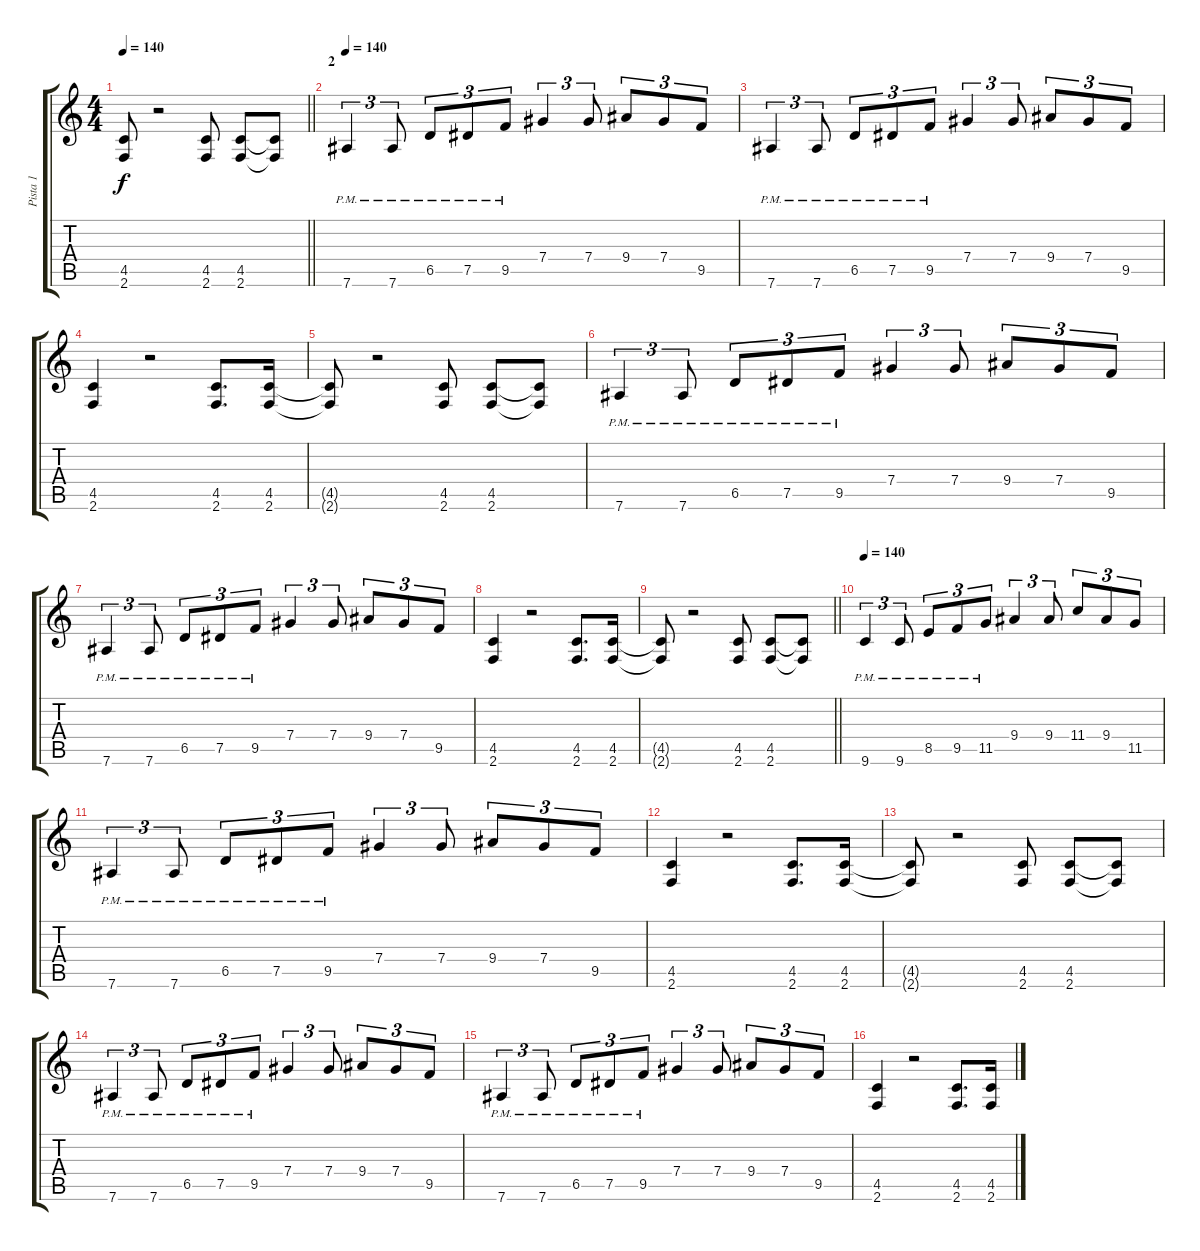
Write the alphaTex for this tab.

\track ("Pista 1" "Pista 1") {instrument distortionguitar}
\staff {score tabs}
\tuning (Eb4 Bb3 Gb3 Db3 Ab2 Eb2) {hide}
\ts (4 4)
\tempo 140
\clef g2
\barLineRight lightlight
\ks c
(4.5{t} 2.6{t}).8{dy f} r.2 (4.5 2.6).8 (4.5 2.6).8 (4.5{t} 2.6{t}).8 |
\section ("" "2")
\tempo 140
7.6{pm}.4{tu (3 2)} 7.6{pm}.8{tu (3 2)} 6.5{pm}.8{tu (3 2)} 7.5{pm}.8{tu (3 2)} 9.5{pm}.8{tu (3 2)} 7.4.4{tu (3 2)} 7.4.8{tu (3 2)} 9.4.8{tu (3 2)} 7.4.8{tu (3 2)} 9.5.8{tu (3 2)} |
7.6{pm}.4{tu (3 2)} 7.6{pm}.8{tu (3 2)} 6.5{pm}.8{tu (3 2)} 7.5{pm}.8{tu (3 2)} 9.5{pm}.8{tu (3 2)} 7.4.4{tu (3 2)} 7.4.8{tu (3 2)} 9.4.8{tu (3 2)} 7.4.8{tu (3 2)} 9.5.8{tu (3 2)} |
(4.5 2.6).4 r.2 (4.5 2.6).8{d} (4.5 2.6).16 |
(4.5{t} 2.6{t}).8 r.2 (4.5 2.6).8 (4.5 2.6).8 (4.5{t} 2.6{t}).8 |
7.6{pm}.4{tu (3 2)} 7.6{pm}.8{tu (3 2)} 6.5{pm}.8{tu (3 2)} 7.5{pm}.8{tu (3 2)} 9.5{pm}.8{tu (3 2)} 7.4.4{tu (3 2)} 7.4.8{tu (3 2)} 9.4.8{tu (3 2)} 7.4.8{tu (3 2)} 9.5.8{tu (3 2)} |
7.6{pm}.4{tu (3 2)} 7.6{pm}.8{tu (3 2)} 6.5{pm}.8{tu (3 2)} 7.5{pm}.8{tu (3 2)} 9.5{pm}.8{tu (3 2)} 7.4.4{tu (3 2)} 7.4.8{tu (3 2)} 9.4.8{tu (3 2)} 7.4.8{tu (3 2)} 9.5.8{tu (3 2)} |
(4.5 2.6).4 r.2 (4.5 2.6).8{d} (4.5 2.6).16 |
\barLineRight lightlight
(4.5{t} 2.6{t}).8 r.2 (4.5 2.6).8 (4.5 2.6).8 (4.5{t} 2.6{t}).8 |
\tempo 140
9.6{pm}.4{tu (3 2)} 9.6{pm}.8{tu (3 2)} 8.5{pm}.8{tu (3 2)} 9.5{pm}.8{tu (3 2)} 11.5{pm}.8{tu (3 2)} 9.4.4{tu (3 2)} 9.4.8{tu (3 2)} 11.4.8{tu (3 2)} 9.4.8{tu (3 2)} 11.5.8{tu (3 2)} |
7.6{pm}.4{tu (3 2)} 7.6{pm}.8{tu (3 2)} 6.5{pm}.8{tu (3 2)} 7.5{pm}.8{tu (3 2)} 9.5{pm}.8{tu (3 2)} 7.4.4{tu (3 2)} 7.4.8{tu (3 2)} 9.4.8{tu (3 2)} 7.4.8{tu (3 2)} 9.5.8{tu (3 2)} |
(4.5 2.6).4 r.2 (4.5 2.6).8{d} (4.5 2.6).16 |
(4.5{t} 2.6{t}).8 r.2 (4.5 2.6).8 (4.5 2.6).8 (4.5{t} 2.6{t}).8 |
7.6{pm}.4{tu (3 2)} 7.6{pm}.8{tu (3 2)} 6.5{pm}.8{tu (3 2)} 7.5{pm}.8{tu (3 2)} 9.5{pm}.8{tu (3 2)} 7.4.4{tu (3 2)} 7.4.8{tu (3 2)} 9.4.8{tu (3 2)} 7.4.8{tu (3 2)} 9.5.8{tu (3 2)} |
7.6{pm}.4{tu (3 2)} 7.6{pm}.8{tu (3 2)} 6.5{pm}.8{tu (3 2)} 7.5{pm}.8{tu (3 2)} 9.5{pm}.8{tu (3 2)} 7.4.4{tu (3 2)} 7.4.8{tu (3 2)} 9.4.8{tu (3 2)} 7.4.8{tu (3 2)} 9.5.8{tu (3 2)} |
(4.5 2.6).4 r.2 (4.5 2.6).8{d} (4.5 2.6).16
